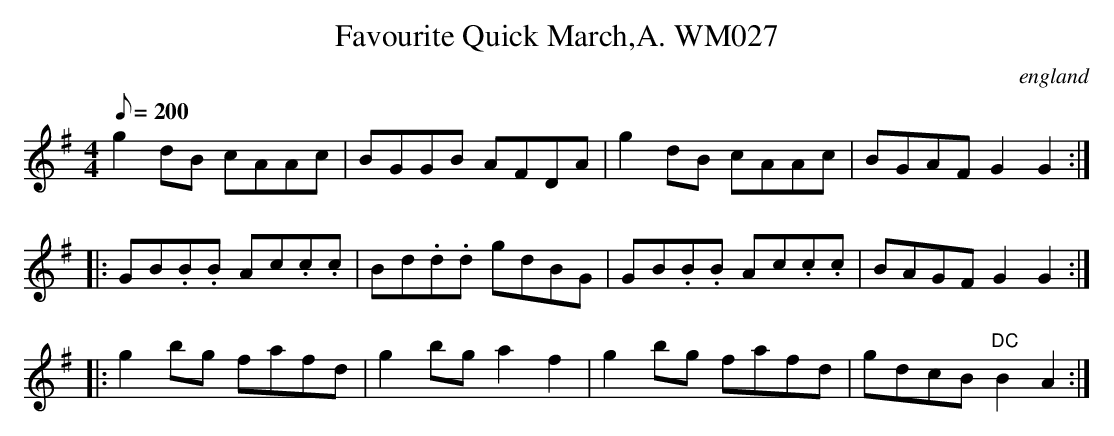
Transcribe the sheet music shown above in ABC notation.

X:1
T:Favourite Quick March,A. WM027
O:england
M:4/4
L:1/8
Q:200
K:G
g2dB cAAc|BGGB AFDA|g2dB cAAc|BGAFG2G2:|
|:G-B.B.B A-c.c.c|B-d.d.d gdBG|G-B.B.B A-c.c.c|BAGFG2G2:|
|:g2bg fafd|g2bga2f2|g2bg fafd|gdcB"DC"B2A2:|]
